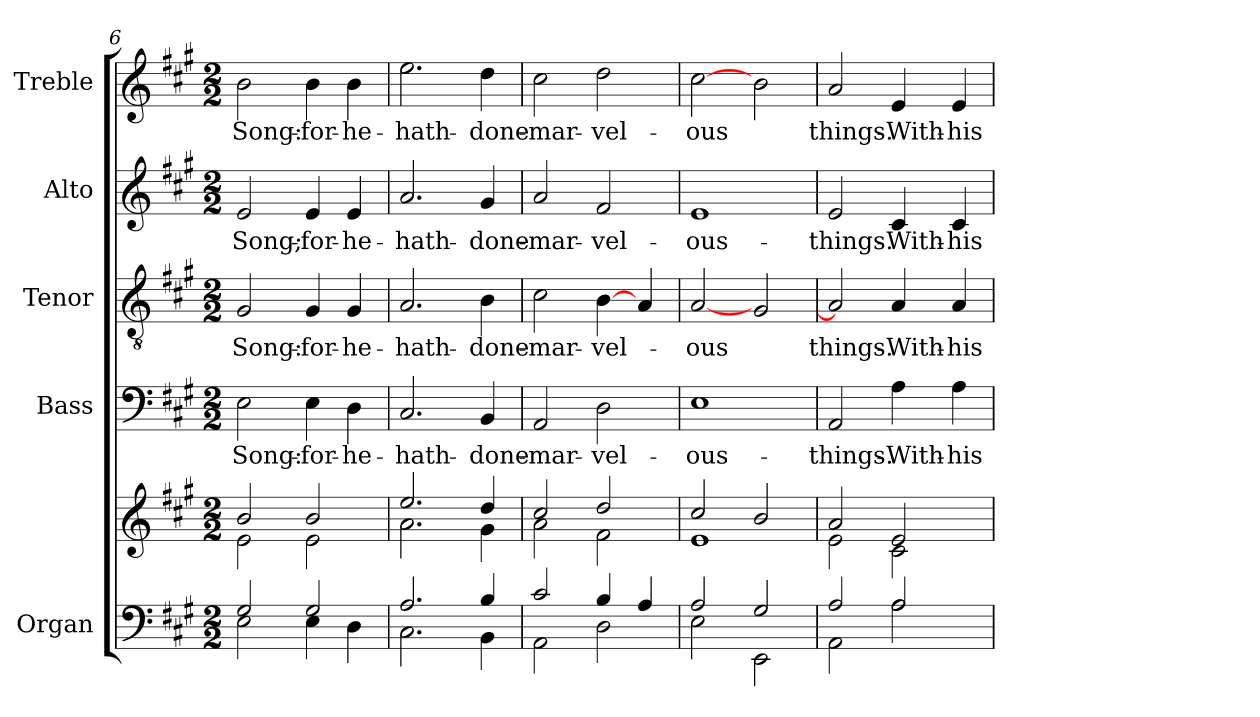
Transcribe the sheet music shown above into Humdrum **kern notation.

**kern	**kern	**kern	**text	**kern	**text	**kern	**text	**kern	**text
*part5	*part5	*part4	*part4	*part3	*part3	*part2	*part2	*part1	*part1
*staff6	*staff5	*staff4	*staff4	*staff3	*staff3	*staff2	*staff2	*staff1	*staff1
*I"Organ	*	*I"Bass	*	*I"Tenor	*	*I"Alto	*	*I"Treble	*
*I'Org.	*	*I'B.	*	*I'T.	*	*I'A.	*	*I'Tr.	*
*clefF4	*clefG2	*clefF4	*	*clefGv2	*	*clefG2	*	*clefG2	*
*	*	*	*	*ITrd7c12	*	*	*	*	*
*k[f#c#g#]	*k[f#c#g#]	*k[f#c#g#]	*	*k[f#c#g#]	*	*k[f#c#g#]	*	*k[f#c#g#]	*
*A:	*A:	*A:	*	*A:	*	*A:	*	*A:	*
*M2/2	*M2/2	*M2/2	*	*M2/2	*	*M2/2	*	*M2/2	*
=6	=6	=6	=6	=6	=6	=6	=6	=6	=6
*^	*^	*	*	*	*	*	*	*	*
!	!	!	!	!	!LO:LY:b:color=#000000	!	!	!	!	!	!
!	!	!	!	!	!	!	!LO:LY:b:color=#000000	!	!	!	!
!	!	!	!	!	!	!	!	!	!LO:LY:b:color=#000000	!	!
!	!	!	!	!	!	!	!	!	!	!	!LO:LY:b:color=#000000
2G#i/	2Ei\	2bi/	2ei\	2Ei\	-Song:-	2GG#i/	-Song:-	2ei/	-Song;-	2bi\	-Song:-
!	!	!	!	!	!LO:LY:b:color=#000000	!	!	!	!	!	!
!	!	!	!	!	!	!	!LO:LY:b:color=#000000	!	!	!	!
!	!	!	!	!	!	!	!	!	!LO:LY:b:color=#000000	!	!
!	!	!	!	!	!	!	!	!	!	!	!LO:LY:b:color=#000000
2G#i/	4Ei\	2bi/	2ei\	4Ei\	-for-	4GG#i/	-for-	4ei/	-for-	4bi\	-for-
!	!	!	!	!	!LO:LY:b:color=#000000	!	!	!	!	!	!
!	!	!	!	!	!	!	!LO:LY:b:color=#000000	!	!	!	!
!	!	!	!	!	!	!	!	!	!LO:LY:b:color=#000000	!	!
!	!	!	!	!	!	!	!	!	!	!	!LO:LY:b:color=#000000
.	4Di\	.	.	4Di\	-he-	4GG#i/	-he-	4ei/	-he-	4bi\	-he-
=7	=7	=7	=7	=7	=7	=7	=7	=7	=7	=7	=7
!	!	!	!	!	!LO:LY:b:color=#000000	!	!	!	!	!	!
!	!	!	!	!	!	!	!LO:LY:b:color=#000000	!	!	!	!
!	!	!	!	!	!	!	!	!	!LO:LY:b:color=#000000	!	!
!	!	!	!	!	!	!	!	!	!	!	!LO:LY:b:color=#000000
2.Ai/	2.C#i\	2.eei/	2.ai\	2.C#i/	-hath-	2.AAi/	-hath-	2.ai/	-hath-	2.eei\	-hath-
!	!	!	!	!	!LO:LY:b:color=#000000	!	!	!	!	!	!
!	!	!	!	!	!	!	!LO:LY:b:color=#000000	!	!	!	!
!	!	!	!	!	!	!	!	!	!LO:LY:b:color=#000000	!	!
!	!	!	!	!	!	!	!	!	!	!	!LO:LY:b:color=#000000
4Bi/	4BBi\	4ddi/	4g#i\	4BBi/	-done-	4BBi\	-done-	4g#i/	-done-	4ddi\	-done-
=8	=8	=8	=8	=8	=8	=8	=8	=8	=8	=8	=8
!	!	!	!	!	!LO:LY:b:color=#000000	!	!	!	!	!	!
!	!	!	!	!	!	!	!LO:LY:b:color=#000000	!	!	!	!
!	!	!	!	!	!	!	!	!	!LO:LY:b:color=#000000	!	!
!	!	!	!	!	!	!	!	!	!	!	!LO:LY:b:color=#000000
2c#i/	2AAi\	2cc#i/	2ai\	2AAi/	-mar-	2C#i\	-mar-	2ai/	-mar-	2cc#i\	-mar-
!	!	!	!	!	!LO:LY:b:color=#000000	!	!	!	!	!	!
!	!	!	!	!	!	!	!LO:LY:b:color=#000000	!	!	!	!
!	!	!	!	!	!	!	!	!	!LO:LY:b:color=#000000	!	!
!	!	!	!	!	!	!	!	!	!	!	!LO:LY:b:color=#000000
4Bi/	2Di\	2ddi/	2f#i\	2Di\	-vel-	[4BBi\	-vel-	2f#i/	-vel-	2ddi\	-vel-
4Ai/	.	.	.	.	.	4AAi/	.	.	.	.	.
=9	=9	=9	=9	=9	=9	=9	=9	=9	=9	=9	=9
!	!	!	!	!	!LO:LY:b:color=#000000	!	!	!	!	!	!
!	!	!	!	!	!	!	!LO:LY:b:color=#000000	!	!	!	!
!	!	!	!	!	!	!	!	!	!LO:LY:b:color=#000000	!	!
!	!	!	!	!	!	!	!	!	!	!	!LO:LY:b:color=#000000
2Ai/	2Ei\	2cc#i/	1ei	1Ei	-ous-	[2AAi/	-ous	1ei	-ous-	[2cc#i\	-ous
2G#i/	2EEi\	2bi/	.	.	.	2GG#i/	.	.	.	2bi\	.
!!LO:LB:g=z
=10	=10	=10	=10	=10	=10	=10	=10	=10	=10	=10	=10
!	!	!	!	!	!LO:LY:b:color=#000000	!	!	!	!	!	!
!	!	!	!	!	!	!	!LO:LY:b:color=#000000	!	!	!	!
!	!	!	!	!	!	!	!	!	!LO:LY:b:color=#000000	!	!
!	!	!	!	!	!	!	!	!	!	!	!LO:LY:b:color=#000000
2Ai/	2AAi\	2ai/	2ei\	2AAi/	-things.-	2AAi/]	things.-	2ei/	-things.-	2ai/	things.-
!	!	!	!	!	!LO:LY:b:color=#000000	!	!	!	!	!	!
!	!	!	!	!	!	!	!LO:LY:b:color=#000000	!	!	!	!
!	!	!	!	!	!	!	!	!	!LO:LY:b:color=#000000	!	!
!	!	!	!	!	!	!	!	!	!	!	!LO:LY:b:color=#000000
2Ai/	2Ai\	2ei/	2c#i\	4Ai\	-With-	4AAi/	-With-	4c#i/	-With-	4ei/	-With-
!	!	!	!	!	!LO:LY:b:color=#000000	!	!	!	!	!	!
!	!	!	!	!	!	!	!LO:LY:b:color=#000000	!	!	!	!
!	!	!	!	!	!	!	!	!	!LO:LY:b:color=#000000	!	!
!	!	!	!	!	!	!	!	!	!	!	!LO:LY:b:color=#000000
.	.	.	.	4Ai\	-his-	4AAi/	-his-	4c#i/	-his-	4ei/	-his-
*v	*v	*	*	*	*	*	*	*	*	*	*
*	*v	*v	*	*	*	*	*	*	*	*
=	=	=	=	=	=	=	=	=	=
*-	*-	*-	*-	*-	*-	*-	*-	*-	*-
